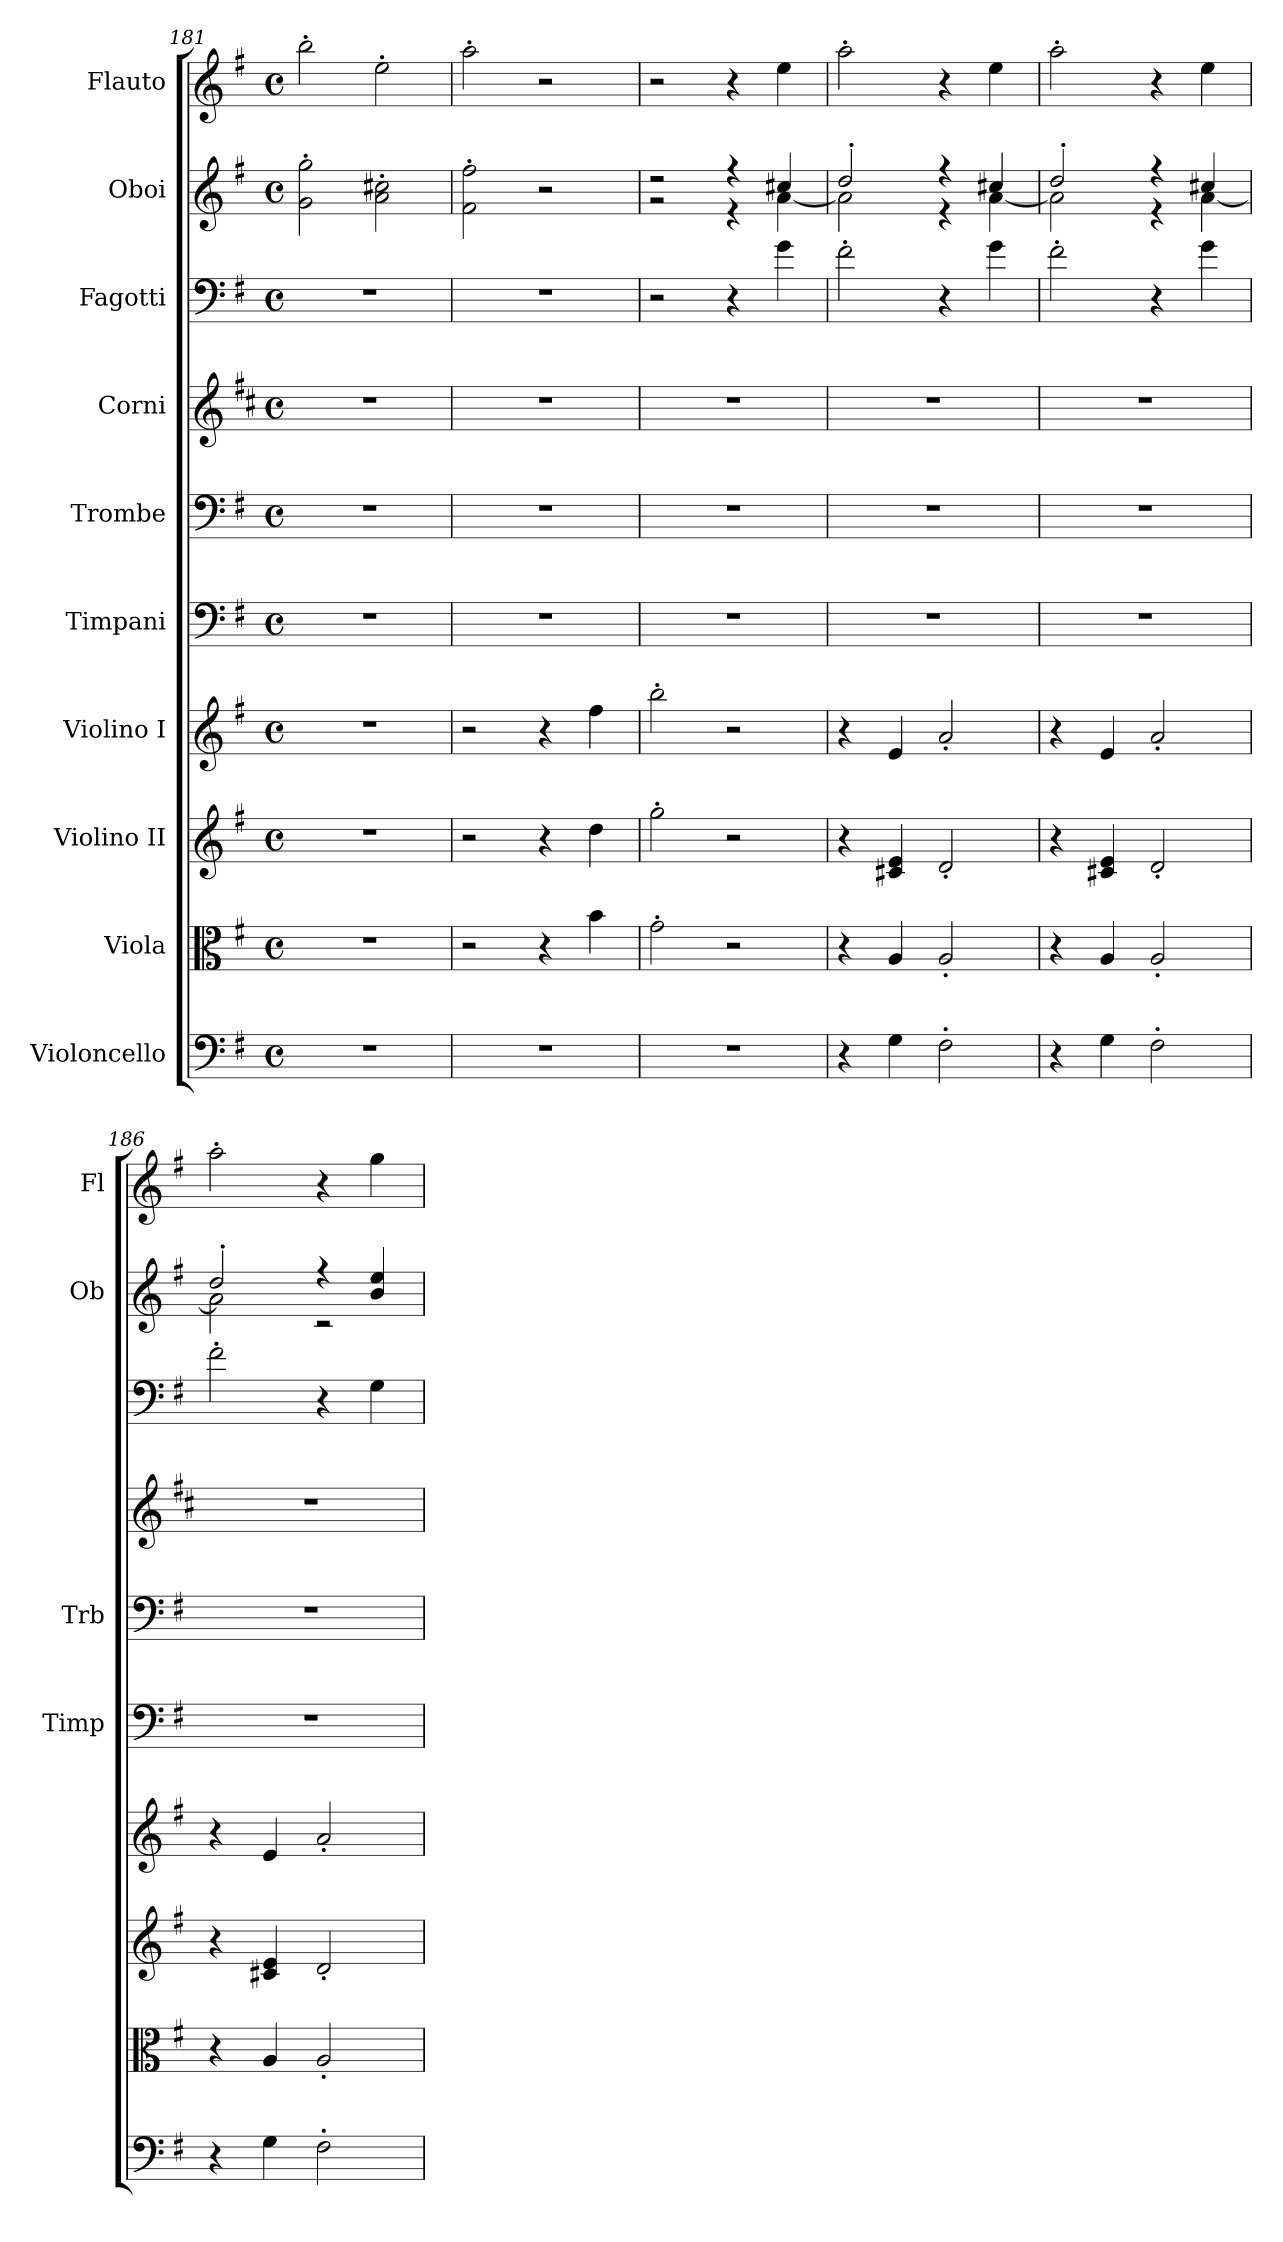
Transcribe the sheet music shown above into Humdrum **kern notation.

**kern	**kern	**kern	**kern	**kern	**kern	**kern	**kern	**kern	**kern
*part10	*part9	*part8	*part7	*part6	*part5	*part4	*part3	*part2	*part1
*staff10	*staff9	*staff8	*staff7	*staff6	*staff5	*staff4	*staff3	*staff2	*staff1
*I"Violoncello	*I"Viola	*I"Violino II	*I"Violino I	*I"Timpani	*I"Trombe	*I"Corni	*I"Fagotti	*I"Oboi	*I"Flauto
*	*	*	*	*I'Timp	*I'Trb	*	*	*I'Ob	*I'Fl
*clefF4	*clefC3	*clefG2	*clefG2	*clefF4	*clefF4	*clefG2	*clefF4	*clefG2	*clefG2
*	*	*	*	*	*	*ITrd4c7	*	*	*
*k[f#]	*k[f#]	*k[f#]	*k[f#]	*k[f#]	*k[f#]	*k[f#]	*k[f#]	*k[f#]	*k[f#]
*M4/4	*M4/4	*M4/4	*M4/4	*M4/4	*M4/4	*M4/4	*M4/4	*M4/4	*M4/4
*met(c)	*met(c)	*met(c)	*met(c)	*met(c)	*met(c)	*met(c)	*met(c)	*met(c)	*met(c)
=181	=181	=181	=181	=181	=181	=181	=181	=181	=181
1r	1r	1r	1r	1r	1r	1r	1r	2g\' 2gg\'	2bb'\
.	.	.	.	.	.	.	.	2a\' 2cc#X\'	2ee'\
=182	=182	=182	=182	=182	=182	=182	=182	=182	=182
1r	2r	2r	2r	1r	1r	1r	1r	2f#\' 2ff#\'	2aa'\
.	4r	4r	4r	.	.	.	.	2r	2r
.	4b\	4dd\	4ff#\	.	.	.	.	.	.
=183	=183	=183	=183	=183	=183	=183	=183	=183	=183
*	*	*	*	*	*	*	*	*^	*
1r	2g'\	2gg'\	2bb'\	1r	1r	1r	2r	2r	2r	2r
.	2r	2r	2r	.	.	.	4r	4r	4r	4r
.	.	.	.	.	.	.	4g\	4cc#X/	[4a\	4ee\
=184	=184	=184	=184	=184	=184	=184	=184	=184	=184	=184
4r	4r	4r	4r	1r	1r	1r	2f#'\	2dd'/	2a\]	2aa'\
4G\	4A/	4c#X/ 4e/	4e/	.	.	.	.	.	.	.
2F#'\	2A'/	2d'/	2a'/	.	.	.	4r	4r	4r	4r
.	.	.	.	.	.	.	4g\	4cc#X/	[4a\	4ee\
=185	=185	=185	=185	=185	=185	=185	=185	=185	=185	=185
4r	4r	4r	4r	1r	1r	1r	2f#'\	2dd'/	2a\]	2aa'\
4G\	4A/	4c#X/ 4e/	4e/	.	.	.	.	.	.	.
2F#'\	2A'/	2d'/	2a'/	.	.	.	4r	4r	4r	4r
.	.	.	.	.	.	.	4g\	4cc#X/	[4a\	4ee\
=186	=186	=186	=186	=186	=186	=186	=186	=186	=186	=186
4r	4r	4r	4r	1r	1r	1r	2f#'\	2dd'/	2a\]	2aa'\
4G\	4A/	4c#X/ 4e/	4e/	.	.	.	.	.	.	.
2F#'\	2A'/	2d'/	2a'/	.	.	.	4r	4r	2r	4r
.	.	.	.	.	.	.	4G\	4b/ 4ee/	.	4gg\
*	*	*	*	*	*	*	*	*v	*v	*
=	=	=	=	=	=	=	=	=	=
*-	*-	*-	*-	*-	*-	*-	*-	*-	*-
